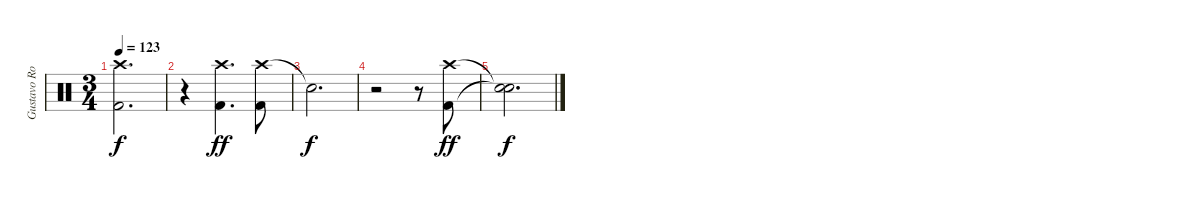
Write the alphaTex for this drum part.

\track ("Gustavo Rowek" "Gustavo Ro") {instrument percussion}
\staff {score}
\articulation defaults
\ts (3 4)
\tempo 123
\clef neutral
\ks c
("Crash high (hit)" "Kick (hit) 2").2{d dy f} |
r.4 ("Crash high (hit)" "Kick (hit) 2").4{d dy ff} ("Crash high (hit)" "Kick (hit) 2").8 |
"Snare (hit)"{t}.2{d dy f} |
r.2 r.8 ("Crash high (hit)" "Kick (hit) 2").8{dy ff} |
("Snare (hit)"{t} "Snare (hit)"{t}).2{d dy f}
